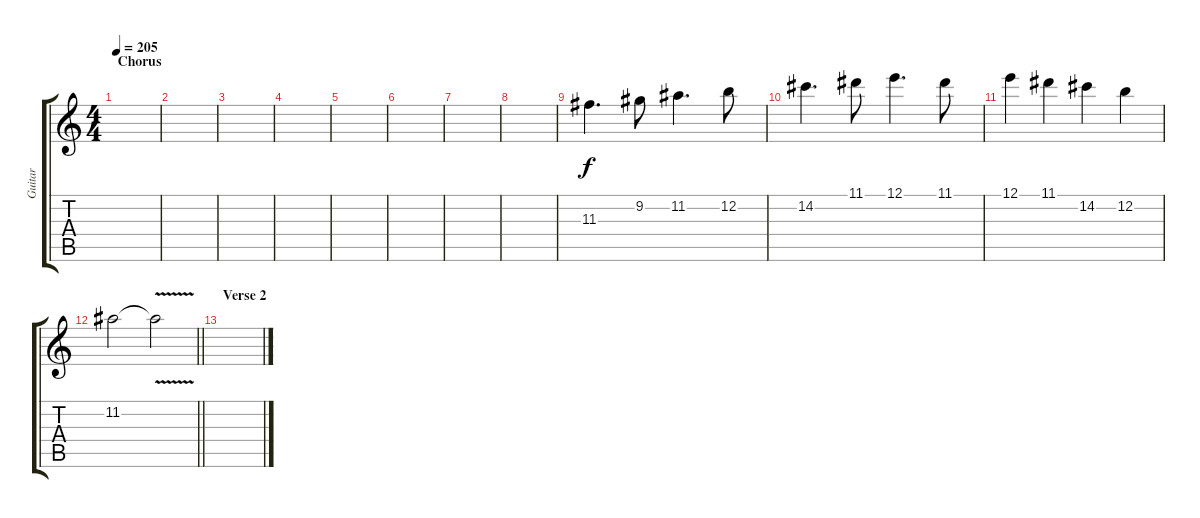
\track ("Guitar" "Guitar") {instrument distortionguitar}
\staff {score tabs}
\tuning (E4 B3 G3 D3 A2 E2) {hide}
\ts (4 4)
\section ("" "Chorus")
\tempo 205
\clef g2
\ks c
|
|
|
|
|
|
|
|
11.3.4{d} 9.2.8 11.2.4{d} 12.2.8 |
14.2.4{d} 11.1.8 12.1.4{d} 11.1.8 |
12.1.4 11.1.4 14.2.4 12.2.4 |
\barLineRight lightlight
11.2.2 11.2{v t}.2 |
\section ("" "Verse 2")
